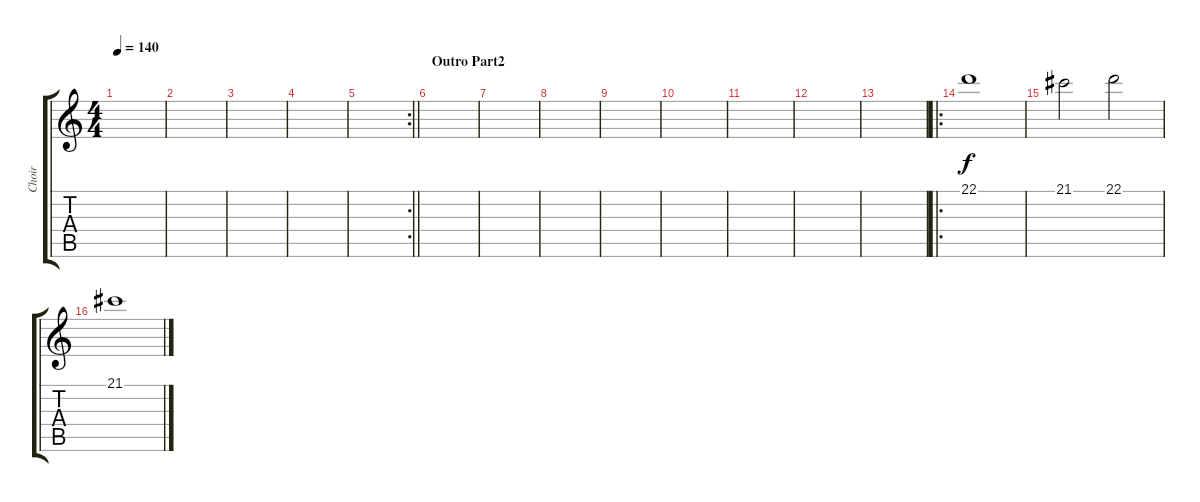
\track ("Choir" "Choir") {instrument pad4choir}
\staff {score tabs}
\tuning (E4 B3 G3 D3 A2 E2) {hide}
\ts (4 4)
\tempo 140
\clef g2
\ks c
|
|
|
|
\rc 2
\barLineRight lightlight
|
\section ("" "Outro Part2")
|
|
|
|
|
|
|
|
\ro
22.1.1 |
21.1.2 22.1.2 |
21.1.1
